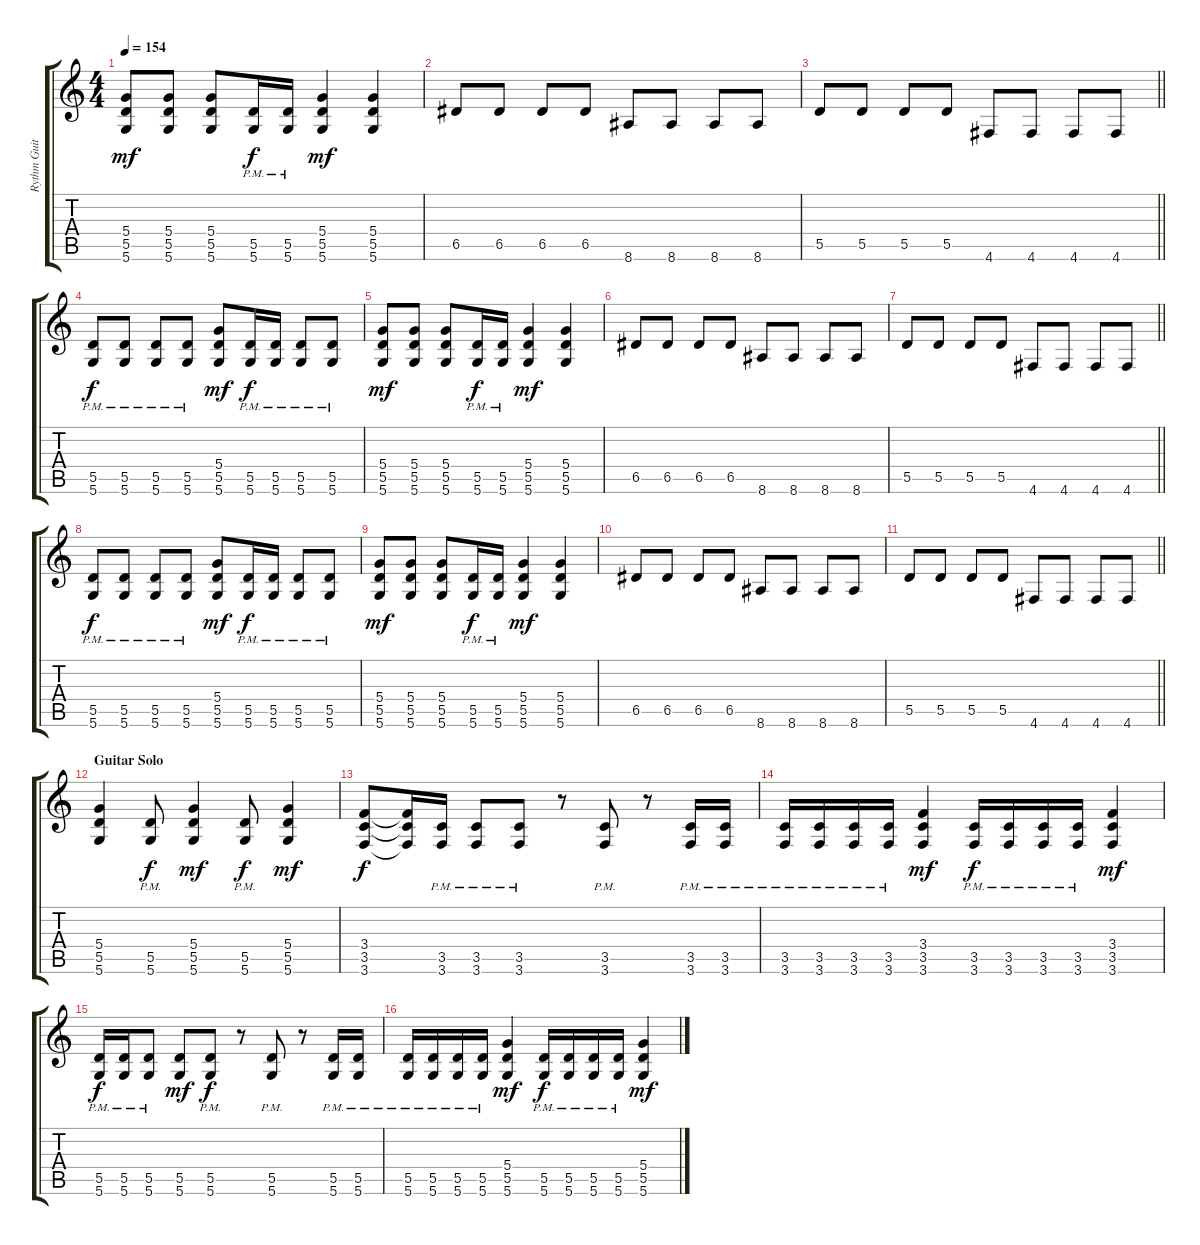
\track ("Rythm Guitar" "Rythm Guit") {instrument distortionguitar}
\staff {score tabs}
\tuning (E4 B3 G3 D3 A2 D2) {hide}
\ts (4 4)
\tempo 154
\clef g2
\ks c
(5.4 5.5 5.6).8{dy mf} (5.4 5.5 5.6).8 (5.4 5.5 5.6).8 (5.5{pm} 5.6{pm}).16{dy f} (5.5{pm} 5.6{pm}).16 (5.4 5.5 5.6).4{dy mf} (5.4 5.5 5.6).4 |
6.5.8 6.5.8 6.5.8 6.5.8 8.6.8 8.6.8 8.6.8 8.6.8 |
\barLineRight lightlight
5.5.8 5.5.8 5.5.8 5.5.8 4.6.8 4.6.8 4.6.8 4.6.8 |
(5.5{pm} 5.6{pm}).8{dy f} (5.5{pm} 5.6{pm}).8 (5.5{pm} 5.6{pm}).8 (5.5{pm} 5.6{pm}).8 (5.4 5.5 5.6).8{dy mf} (5.5{pm} 5.6{pm}).16{dy f} (5.5{pm} 5.6{pm}).16 (5.5{pm} 5.6{pm}).8 (5.5{pm} 5.6{pm}).8 |
(5.4 5.5 5.6).8{dy mf} (5.4 5.5 5.6).8 (5.4 5.5 5.6).8 (5.5{pm} 5.6{pm}).16{dy f} (5.5{pm} 5.6{pm}).16 (5.4 5.5 5.6).4{dy mf} (5.4 5.5 5.6).4 |
6.5.8 6.5.8 6.5.8 6.5.8 8.6.8 8.6.8 8.6.8 8.6.8 |
\barLineRight lightlight
5.5.8 5.5.8 5.5.8 5.5.8 4.6.8 4.6.8 4.6.8 4.6.8 |
(5.5{pm} 5.6{pm}).8{dy f} (5.5{pm} 5.6{pm}).8 (5.5{pm} 5.6{pm}).8 (5.5{pm} 5.6{pm}).8 (5.4 5.5 5.6).8{dy mf} (5.5{pm} 5.6{pm}).16{dy f} (5.5{pm} 5.6{pm}).16 (5.5{pm} 5.6{pm}).8 (5.5{pm} 5.6{pm}).8 |
(5.4 5.5 5.6).8{dy mf} (5.4 5.5 5.6).8 (5.4 5.5 5.6).8 (5.5{pm} 5.6{pm}).16{dy f} (5.5{pm} 5.6{pm}).16 (5.4 5.5 5.6).4{dy mf} (5.4 5.5 5.6).4 |
6.5.8 6.5.8 6.5.8 6.5.8 8.6.8 8.6.8 8.6.8 8.6.8 |
\barLineRight lightlight
5.5.8 5.5.8 5.5.8 5.5.8 4.6.8 4.6.8 4.6.8 4.6.8 |
\section ("" "Guitar Solo")
(5.4 5.5 5.6).4 (5.5{pm} 5.6{pm}).8{dy f} (5.4 5.5 5.6).4{dy mf} (5.5{pm} 5.6{pm}).8{dy f} (5.4 5.5 5.6).4{dy mf} |
(3.4 3.5 3.6).8{dy f} (3.4{t} 3.5{t} 3.6{t}).16 (3.5{pm} 3.6{pm}).16 (3.5{pm} 3.6{pm}).8 (3.5{pm} 3.6{pm}).8 r.8 (3.5{pm} 3.6{pm}).8 r.8 (3.5{pm} 3.6{pm}).16 (3.5{pm} 3.6{pm}).16 |
(3.5{pm} 3.6{pm}).16 (3.5{pm} 3.6{pm}).16 (3.5{pm} 3.6{pm}).16 (3.5{pm} 3.6{pm}).16 (3.4 3.5 3.6).4{dy mf} (3.5{pm} 3.6{pm}).16{dy f} (3.5{pm} 3.6{pm}).16 (3.5{pm} 3.6{pm}).16 (3.5{pm} 3.6{pm}).16 (3.4 3.5 3.6).4{dy mf} |
(5.5{pm} 5.6{pm}).16{dy f} (5.5{pm} 5.6{pm}).16 (5.5{pm} 5.6{pm}).8 (5.5 5.6).8{dy mf} (5.5{pm} 5.6{pm}).8{dy f} r.8 (5.5{pm} 5.6{pm}).8 r.8 (5.5{pm} 5.6{pm}).16 (5.5{pm} 5.6{pm}).16 |
(5.5{pm} 5.6{pm}).16 (5.5{pm} 5.6{pm}).16 (5.5{pm} 5.6{pm}).16 (5.5{pm} 5.6{pm}).16 (5.4 5.5 5.6).4{dy mf} (5.5{pm} 5.6{pm}).16{dy f} (5.5{pm} 5.6{pm}).16 (5.5{pm} 5.6{pm}).16 (5.5{pm} 5.6{pm}).16 (5.4 5.5 5.6).4{dy mf}
